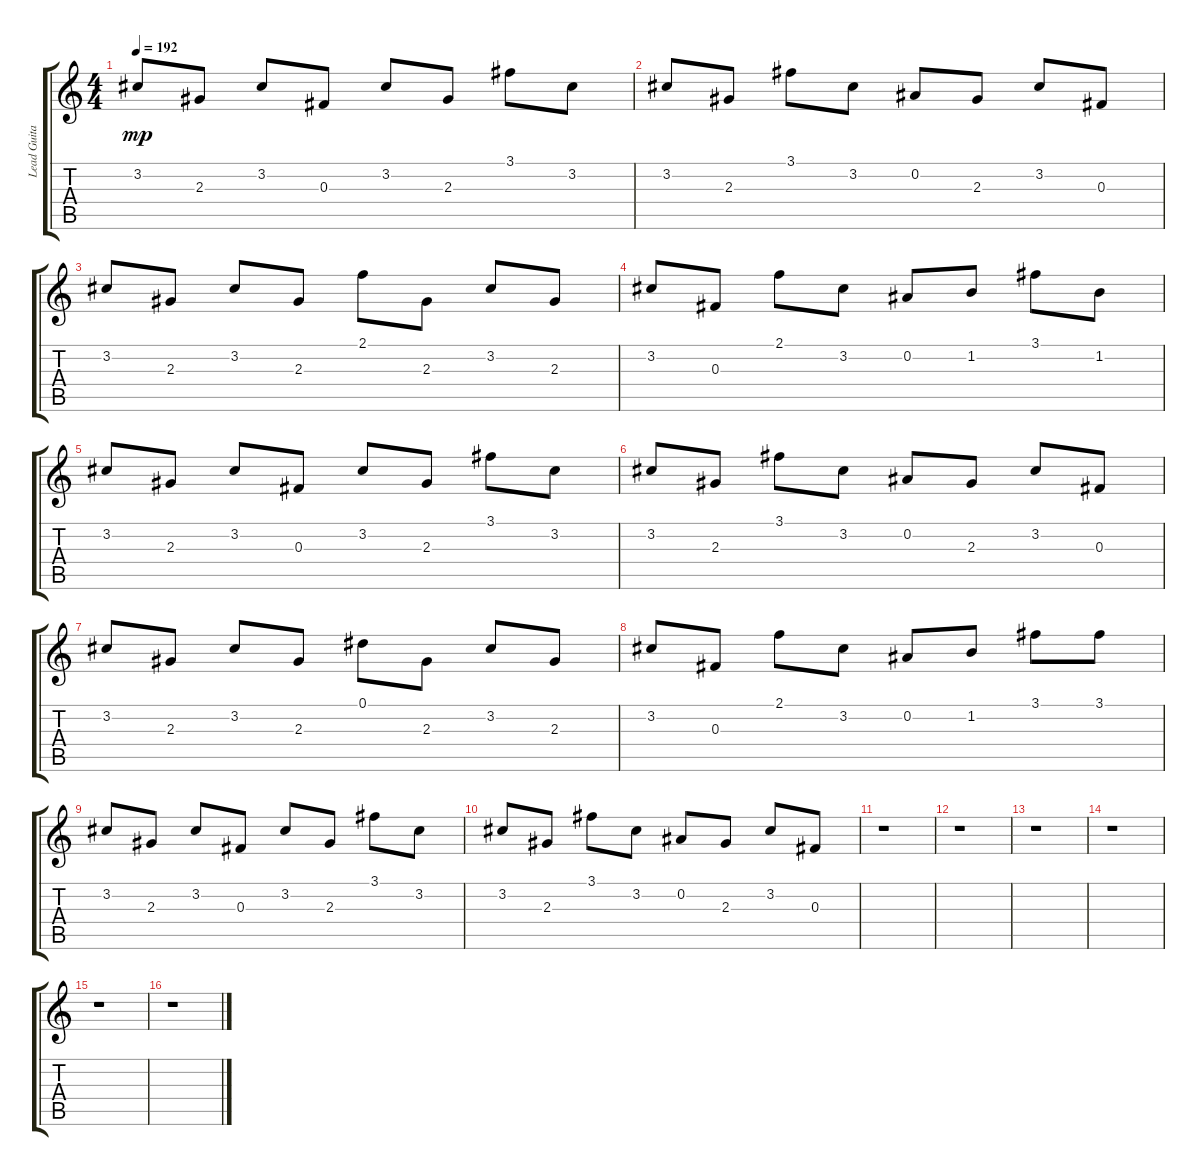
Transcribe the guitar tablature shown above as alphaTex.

\track ("Lead Guitar" "Lead Guita") {instrument distortionguitar}
\staff {score tabs}
\tuning (Eb4 Bb3 Gb3 Db3 Ab2 Eb2) {hide}
\ts (4 4)
\tempo 192
\clef g2
\ks c
3.2.8{dy mp} 2.3.8 3.2.8 0.3.8 3.2.8 2.3.8 3.1.8 3.2.8 |
3.2.8 2.3.8 3.1.8 3.2.8 0.2.8 2.3.8 3.2.8 0.3.8 |
3.2.8 2.3.8 3.2.8 2.3.8 2.1.8 2.3.8 3.2.8 2.3.8 |
3.2.8 0.3.8 2.1.8 3.2.8 0.2.8 1.2.8 3.1.8 1.2.8 |
3.2.8 2.3.8 3.2.8 0.3.8 3.2.8 2.3.8 3.1.8 3.2.8 |
3.2.8 2.3.8 3.1.8 3.2.8 0.2.8 2.3.8 3.2.8 0.3.8 |
3.2.8 2.3.8 3.2.8 2.3.8 0.1.8 2.3.8 3.2.8 2.3.8 |
3.2.8 0.3.8 2.1.8 3.2.8 0.2.8 1.2.8 3.1.8 3.1.8 |
3.2.8 2.3.8 3.2.8 0.3.8 3.2.8 2.3.8 3.1.8 3.2.8 |
3.2.8 2.3.8 3.1.8 3.2.8 0.2.8 2.3.8 3.2.8 0.3.8 |
r.1 |
r.1 |
r.1 |
r.1 |
r.1 |
r.1
